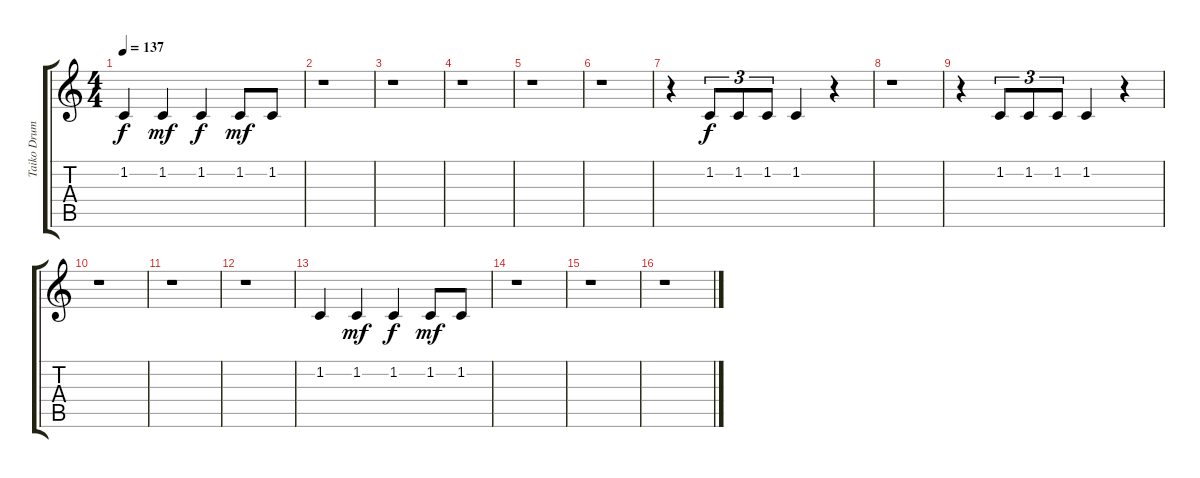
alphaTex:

\track ("Taiko Drum" "Taiko Drum") {instrument taikodrum}
\staff {score tabs}
\tuning (E4 B3 G3 D3 A2 E2) {hide}
\ts (4 4)
\tempo 137
\clef g2
\ks c
1.2.4{dy f} 1.2.4{dy mf} 1.2.4{dy f} 1.2.8{dy mf} 1.2.8 |
r.1 |
r.1 |
r.1 |
r.1 |
r.1 |
r.4 1.2.8{tu (3 2) dy f} 1.2.8{tu (3 2)} 1.2.8{tu (3 2)} 1.2.4 r.4 |
r.1 |
r.4 1.2.8{tu (3 2)} 1.2.8{tu (3 2)} 1.2.8{tu (3 2)} 1.2.4 r.4 |
r.1 |
r.1 |
r.1 |
1.2.4 1.2.4{dy mf} 1.2.4{dy f} 1.2.8{dy mf} 1.2.8 |
r.1 |
r.1 |
r.1
